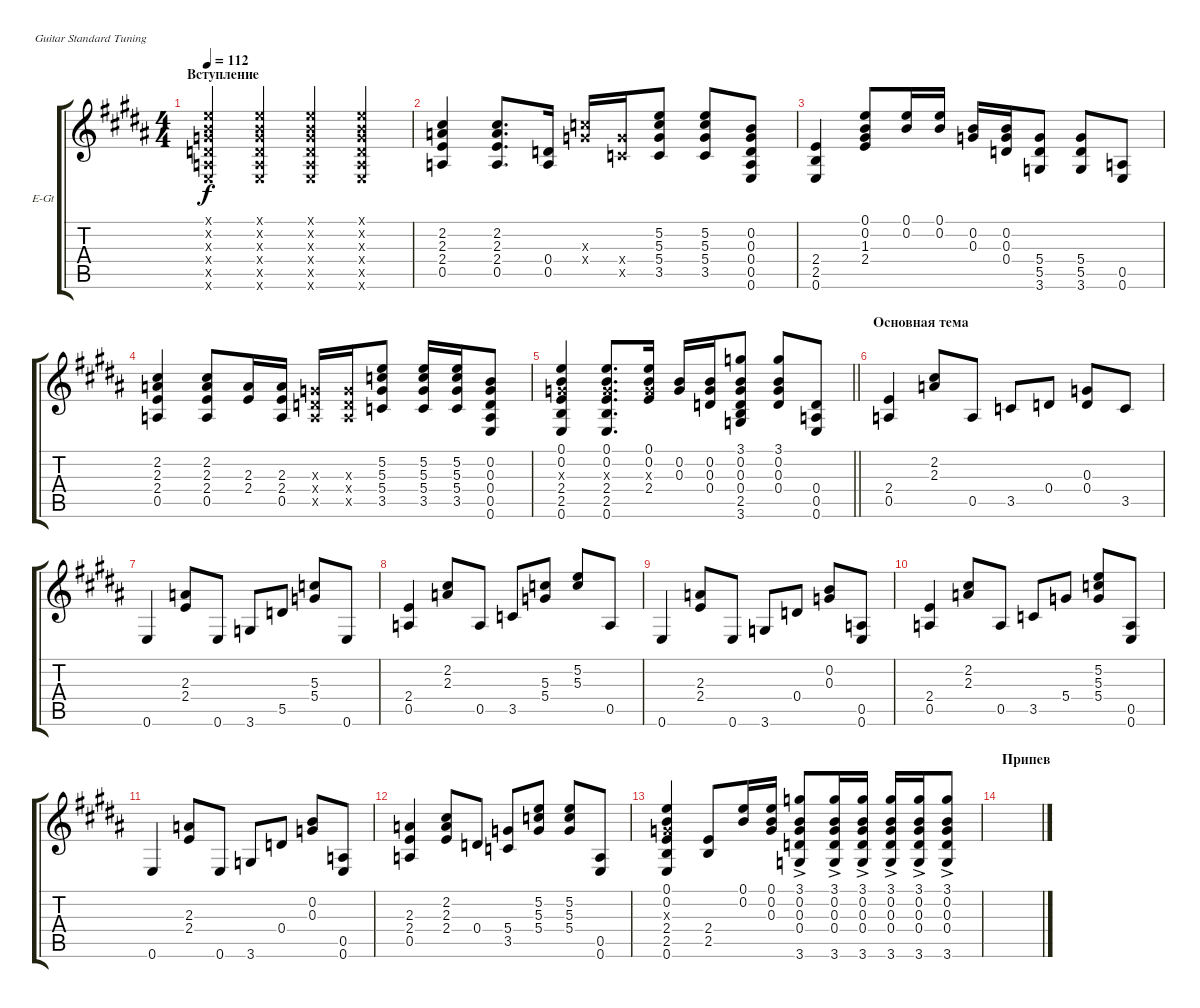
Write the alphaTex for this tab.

\bracketExtendMode groupsimilarinstruments
\firstSystemTrackNameOrientation horizontal
\otherSystemsTrackNameOrientation horizontal
\track ("Kurt Cobain Guitar" "E-Gt") {instrument electricguitarclean}
\staff {score tabs}
\tuning (E4 B3 G3 D3 A2 E2)
\ts (4 4)
\section ("" "Вступление")
\tempo 112
\clef g2
\ks g#minor
(0.2{x} 0.3{x} 0.4{x} 0.5{x} 0.6{x} 0.1{x}).4{dy f instrument electricguitarclean} (0.2{x} 0.3{x} 0.4{x} 0.6{x} 0.5{x} 0.1{x}).4 (0.2{x} 0.3{x} 0.4{x} 0.1{x} 0.6{x} 0.5{x}).4 (0.2{x} 0.3{x} 0.4{x} 0.1{x} 0.5{x} 0.6{x}).4 |
(2.3 2.4 0.5 2.2).4 (2.3 2.4 0.5 2.2).8{d} (0.4 0.5).16 (5.3{x} 5.4{x}).16 (5.4{x} 3.5{x}).16 (5.3 5.4 3.5 5.2).8 (5.3 5.4 3.5 5.2).8 (0.3 0.4 0.5 0.6 0.2).8 |
(2.4 2.5 0.6).4 (2.4 0.1 0.2 1.3).8 (0.1 0.2).16 (0.2 0.1).16 (0.3 0.2).16 (0.3 0.2 0.4).16 (5.4 5.5 3.6).8 (5.4 5.5 3.6).8 (0.5 0.6).8 |
(2.3 2.4 0.5 2.2).4 (2.3 2.4 0.5 2.2).8 (2.3 2.4).16 (2.3 2.4 0.5).16 (0.4{x} 0.5{x} 0.3{x}).16 (0.4{x} 0.5{x} 0.3{x}).16 (5.3 5.4 3.5 5.2).8 (5.3 5.4 3.5 5.2).16 (5.3 5.4 3.5 5.2).16 (0.3 0.4 0.5 0.6 0.2).8 |
\barLineRight lightlight
(2.4 2.5 0.6 0.3{x} 0.2 0.1).4 (2.4 2.5 0.6 0.3{x} 0.2 0.1).8{d} (2.4 0.3{x} 0.2 0.1).16 (0.3 0.2).16 (0.3 0.2 0.4).16 (0.4 2.5 3.6 0.3 0.2 3.1).8 (0.3 0.2 3.1 0.4).8 (0.5 0.6 0.4).8 |
\section ("" "Основная тема")
(0.5 2.4).4 (2.3 2.2).8 0.5.8 3.5.8 0.4.8 (0.3 0.4).8 3.5.8 |
0.6.4 (2.4 2.3).8 0.6.8 3.6.8 5.5.8 (5.4 5.3).8 0.6.8 |
(0.5 2.4).4 (2.3 2.2).8 0.5.8 3.5.8 (5.4 5.3).8 (5.3 5.2).8 0.5.8 |
0.6.4 (2.4 2.3).8 0.6.8 3.6.8 0.4.8 (0.3 0.2).8 (0.6 0.5).8 |
(0.5 2.4).4 (2.3 2.2).8 0.5.8 3.5.8 5.4.8 (5.3 5.4 5.2).8 (0.6 0.5).8 |
0.6.4 (2.4 2.3).8 0.6.8 3.6.8 0.4.8 (0.3 0.2).8 (0.6 0.5).8 |
(0.5 2.4 2.3).4 (2.4 2.3 2.2).8 0.4.8 (3.5 5.4).8 (5.4 5.3 5.2).8 (5.3 5.2 5.4).8 (0.5 0.6).8 |
(0.6 2.5 2.4 0.3{x} 0.2 0.1).4 (2.4 2.5).8 (0.1 0.2).16 (0.2 0.1 0.3).16 (0.4 3.6 0.3 0.2{ac} 3.1).8 (0.4 3.6 0.3 0.2{ac} 3.1).16 (0.4 3.6 0.3 0.2{ac} 3.1).16 (0.4 3.6 0.3 0.2{ac} 3.1).16 (0.4 3.6 0.3 0.2{ac} 3.1).16 (0.4 3.6 0.3 0.2{ac} 3.1).8 |
\section ("" "Припев")
